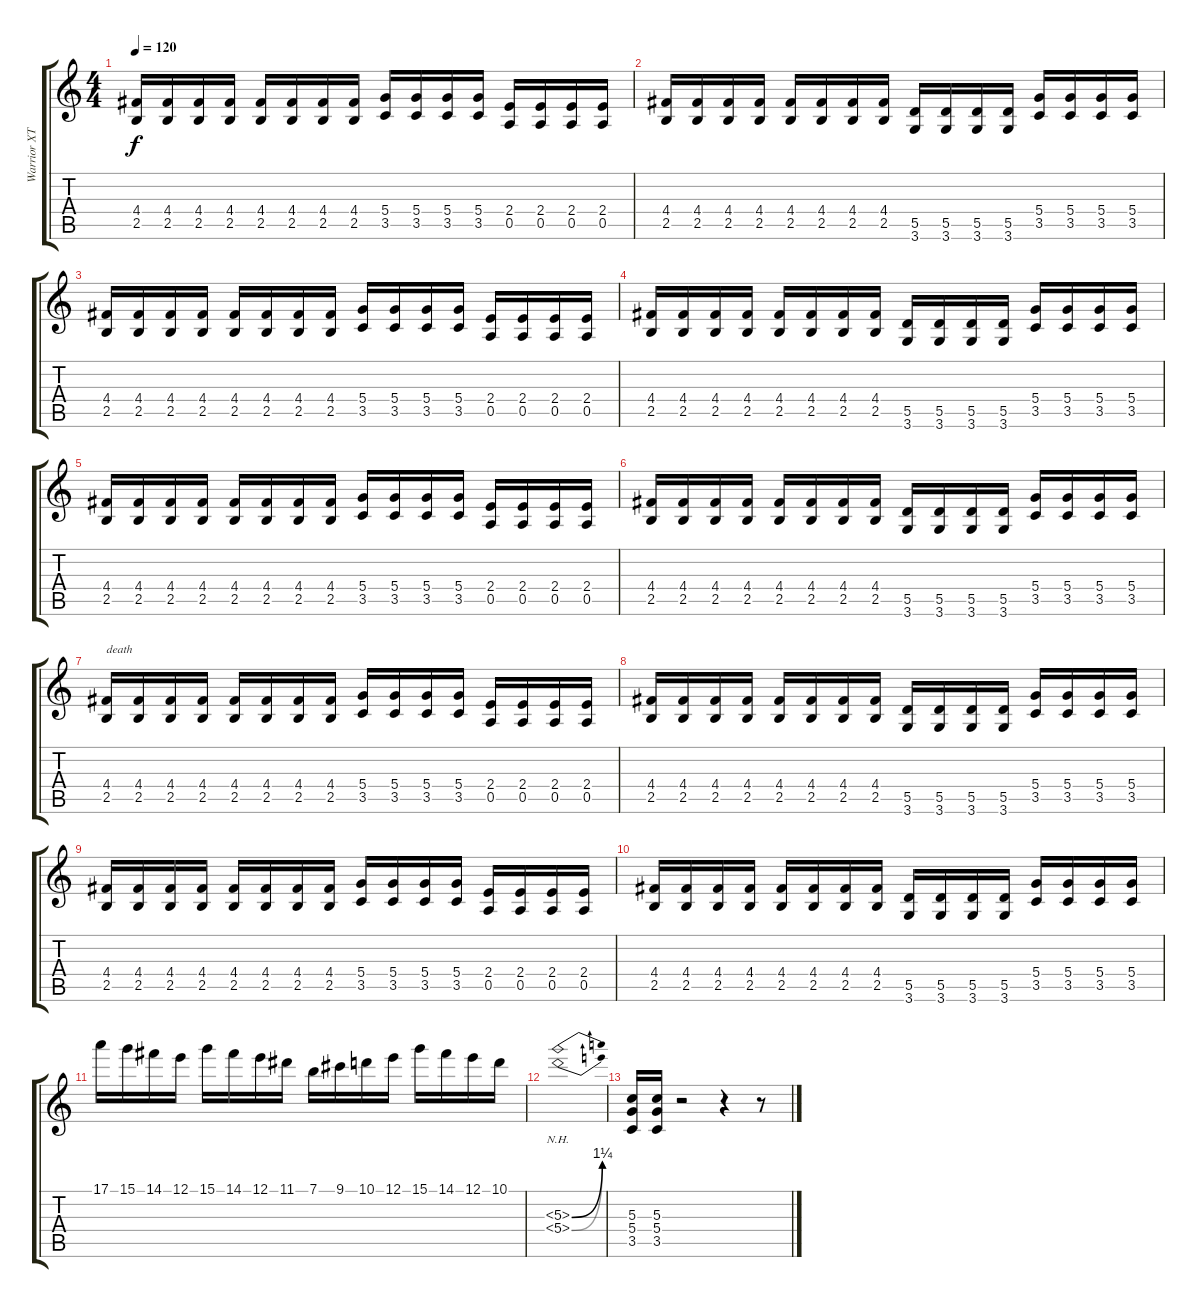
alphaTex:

\track ("Warrior XT - Jackson :)" "Warrior XT") {instrument overdrivenguitar}
\staff {score tabs}
\tuning (E4 B3 G3 D3 A2 E2) {hide}
\ts (4 4)
\tempo 120
\clef g2
\ks c
(4.4 2.5).16{dy f} (4.4 2.5).16 (4.4 2.5).16 (4.4 2.5).16 (4.4 2.5).16 (4.4 2.5).16 (4.4 2.5).16 (4.4 2.5).16 (5.4 3.5).16 (5.4 3.5).16 (5.4 3.5).16 (5.4 3.5).16 (2.4 0.5).16 (2.4 0.5).16 (2.4 0.5).16 (2.4 0.5).16 |
(4.4 2.5).16 (4.4 2.5).16 (4.4 2.5).16 (4.4 2.5).16 (4.4 2.5).16 (4.4 2.5).16 (4.4 2.5).16 (4.4 2.5).16 (5.5 3.6).16 (5.5 3.6).16 (5.5 3.6).16 (5.5 3.6).16 (5.4 3.5).16 (5.4 3.5).16 (5.4 3.5).16 (5.4 3.5).16 |
(4.4 2.5).16 (4.4 2.5).16 (4.4 2.5).16 (4.4 2.5).16 (4.4 2.5).16 (4.4 2.5).16 (4.4 2.5).16 (4.4 2.5).16 (5.4 3.5).16 (5.4 3.5).16 (5.4 3.5).16 (5.4 3.5).16 (2.4 0.5).16 (2.4 0.5).16 (2.4 0.5).16 (2.4 0.5).16 |
(4.4 2.5).16 (4.4 2.5).16 (4.4 2.5).16 (4.4 2.5).16 (4.4 2.5).16 (4.4 2.5).16 (4.4 2.5).16 (4.4 2.5).16 (5.5 3.6).16 (5.5 3.6).16 (5.5 3.6).16 (5.5 3.6).16 (5.4 3.5).16 (5.4 3.5).16 (5.4 3.5).16 (5.4 3.5).16 |
(4.4 2.5).16 (4.4 2.5).16 (4.4 2.5).16 (4.4 2.5).16 (4.4 2.5).16 (4.4 2.5).16 (4.4 2.5).16 (4.4 2.5).16 (5.4 3.5).16 (5.4 3.5).16 (5.4 3.5).16 (5.4 3.5).16 (2.4 0.5).16 (2.4 0.5).16 (2.4 0.5).16 (2.4 0.5).16 |
(4.4 2.5).16 (4.4 2.5).16 (4.4 2.5).16 (4.4 2.5).16 (4.4 2.5).16 (4.4 2.5).16 (4.4 2.5).16 (4.4 2.5).16 (5.5 3.6).16 (5.5 3.6).16 (5.5 3.6).16 (5.5 3.6).16 (5.4 3.5).16 (5.4 3.5).16 (5.4 3.5).16 (5.4 3.5).16 |
(4.4 2.5).16{txt "death"} (4.4 2.5).16 (4.4 2.5).16 (4.4 2.5).16 (4.4 2.5).16 (4.4 2.5).16 (4.4 2.5).16 (4.4 2.5).16 (5.4 3.5).16 (5.4 3.5).16 (5.4 3.5).16 (5.4 3.5).16 (2.4 0.5).16 (2.4 0.5).16 (2.4 0.5).16 (2.4 0.5).16 |
(4.4 2.5).16 (4.4 2.5).16 (4.4 2.5).16 (4.4 2.5).16 (4.4 2.5).16 (4.4 2.5).16 (4.4 2.5).16 (4.4 2.5).16 (5.5 3.6).16 (5.5 3.6).16 (5.5 3.6).16 (5.5 3.6).16 (5.4 3.5).16 (5.4 3.5).16 (5.4 3.5).16 (5.4 3.5).16 |
(4.4 2.5).16 (4.4 2.5).16 (4.4 2.5).16 (4.4 2.5).16 (4.4 2.5).16 (4.4 2.5).16 (4.4 2.5).16 (4.4 2.5).16 (5.4 3.5).16 (5.4 3.5).16 (5.4 3.5).16 (5.4 3.5).16 (2.4 0.5).16 (2.4 0.5).16 (2.4 0.5).16 (2.4 0.5).16 |
(4.4 2.5).16 (4.4 2.5).16 (4.4 2.5).16 (4.4 2.5).16 (4.4 2.5).16 (4.4 2.5).16 (4.4 2.5).16 (4.4 2.5).16 (5.5 3.6).16 (5.5 3.6).16 (5.5 3.6).16 (5.5 3.6).16 (5.4 3.5).16 (5.4 3.5).16 (5.4 3.5).16 (5.4 3.5).16 |
17.1.16 15.1.16 14.1.16 12.1.16 15.1.16 14.1.16 12.1.16 11.1.16 7.1.16 9.1.16 10.1.16 12.1.16 15.1.16 14.1.16 12.1.16 10.1.16 |
(5.3{be (bend 0 0 60 5) nh} 5.4{be (bend 0 0 60 5) nh}).1 |
(5.3 5.4 3.5).16 (5.3 5.4 3.5).16 r.2 r.4 r.8
